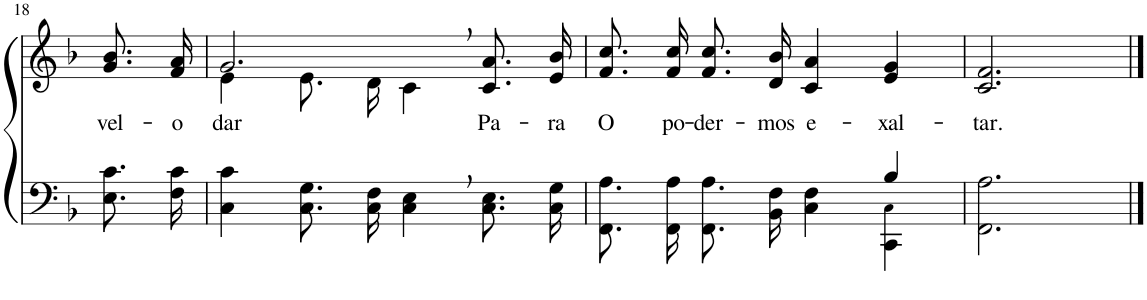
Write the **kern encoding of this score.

**kern	**kern	**text
*part2	*part1	*part1
*staff2	*staff1	*staff1
*I"Parte III e IV	*I"Parte I e II	*
!!LO:PB:g=z
*clefF4	*clefG2	*
*Trd-1c-2	*Trd-1c-2	*
*k[b-]	*k[b-]	*
*M4/4	*M4/4	*
=18	=18	=18
!	!	!LO:LY:b
8.E\ 8.c\L	8.g/ 8.b-/L	-vel-
!	!	!LO:LY:b
16F\ 16c\Jk	16f/ 16a/Jk	-o
=19	=19	=19
*	*^	*
!	!	!	!LO:LY:b
4C\ 4c\	2.g,/	4e\	dar
8.C\ 8.G\L	.	8.e\L	.
16C\ 16F\Jk	.	16d\Jk	.
4C\, 4E\,	.	4c\	.
!	!	!	!LO:LY:b
8.C\ 8.E\L	8.c/ 8.a/L	4ryy	Pa-
!	!	!	!LO:LY:b
16C\ 16G\Jk	16e/ 16b-/Jk	.	-ra
*	*v	*v	*
=20	=20	=20
*^	*	*
!	!	!	!LO:LY:b
2.ryy	8.FF/ 8.A/L	8.f/ 8.cc/L	O
!	!	!	!LO:LY:b
.	16FF/ 16A/Jk	16f/ 16cc/Jk	po-
!	!	!	!LO:LY:b
.	8.FF/ 8.A/L	8.f/ 8.cc/L	-der-
!	!	!	!LO:LY:b
.	16BB-/ 16F/Jk	16d/ 16b-/Jk	-mos
!	!	!	!LO:LY:b
.	4C\ 4F\	4c/ 4a/	e-
!	!	!	!LO:LY:b
4B-/	4CC\ 4C!\	4e/ 4g/	-xal-
=21	=21	=21	=21
!	!	!	!LO:LY:b
*v	*v	*	*
2.FF\ 2.A\	2.c/ 2.f/	-tar.
==	==	==
*-	*-	*-
